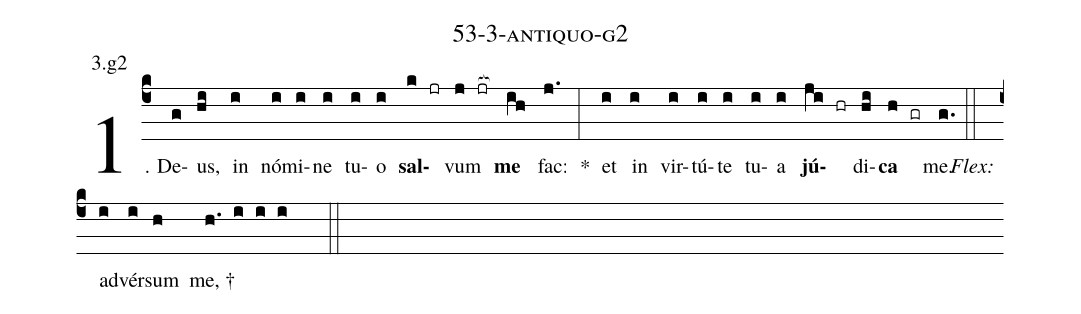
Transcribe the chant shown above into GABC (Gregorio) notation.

name: 53-3-antiquo-g2;
annotation: 3.g2;
%%
(c4)1. De(g)us,(hi) in(i) nó(i)mi(i)ne(i) tu(i)o(i) <b>sal</b>(k jr)vum(j jr[ocb:1{]) <b>me</b>(ih[ocb:0}]) fac:(j.) *(:) et(i) in(i) vir(i)tú(i)te(i) tu(i)a(i) <b>jú</b>(ji hr)di(hi)<b>ca</b>(h gr) me.(g.) (::)
<i>Flex:</i>()  ad(i)vér(i)sum(h) me, †(h. i i i  ::)
